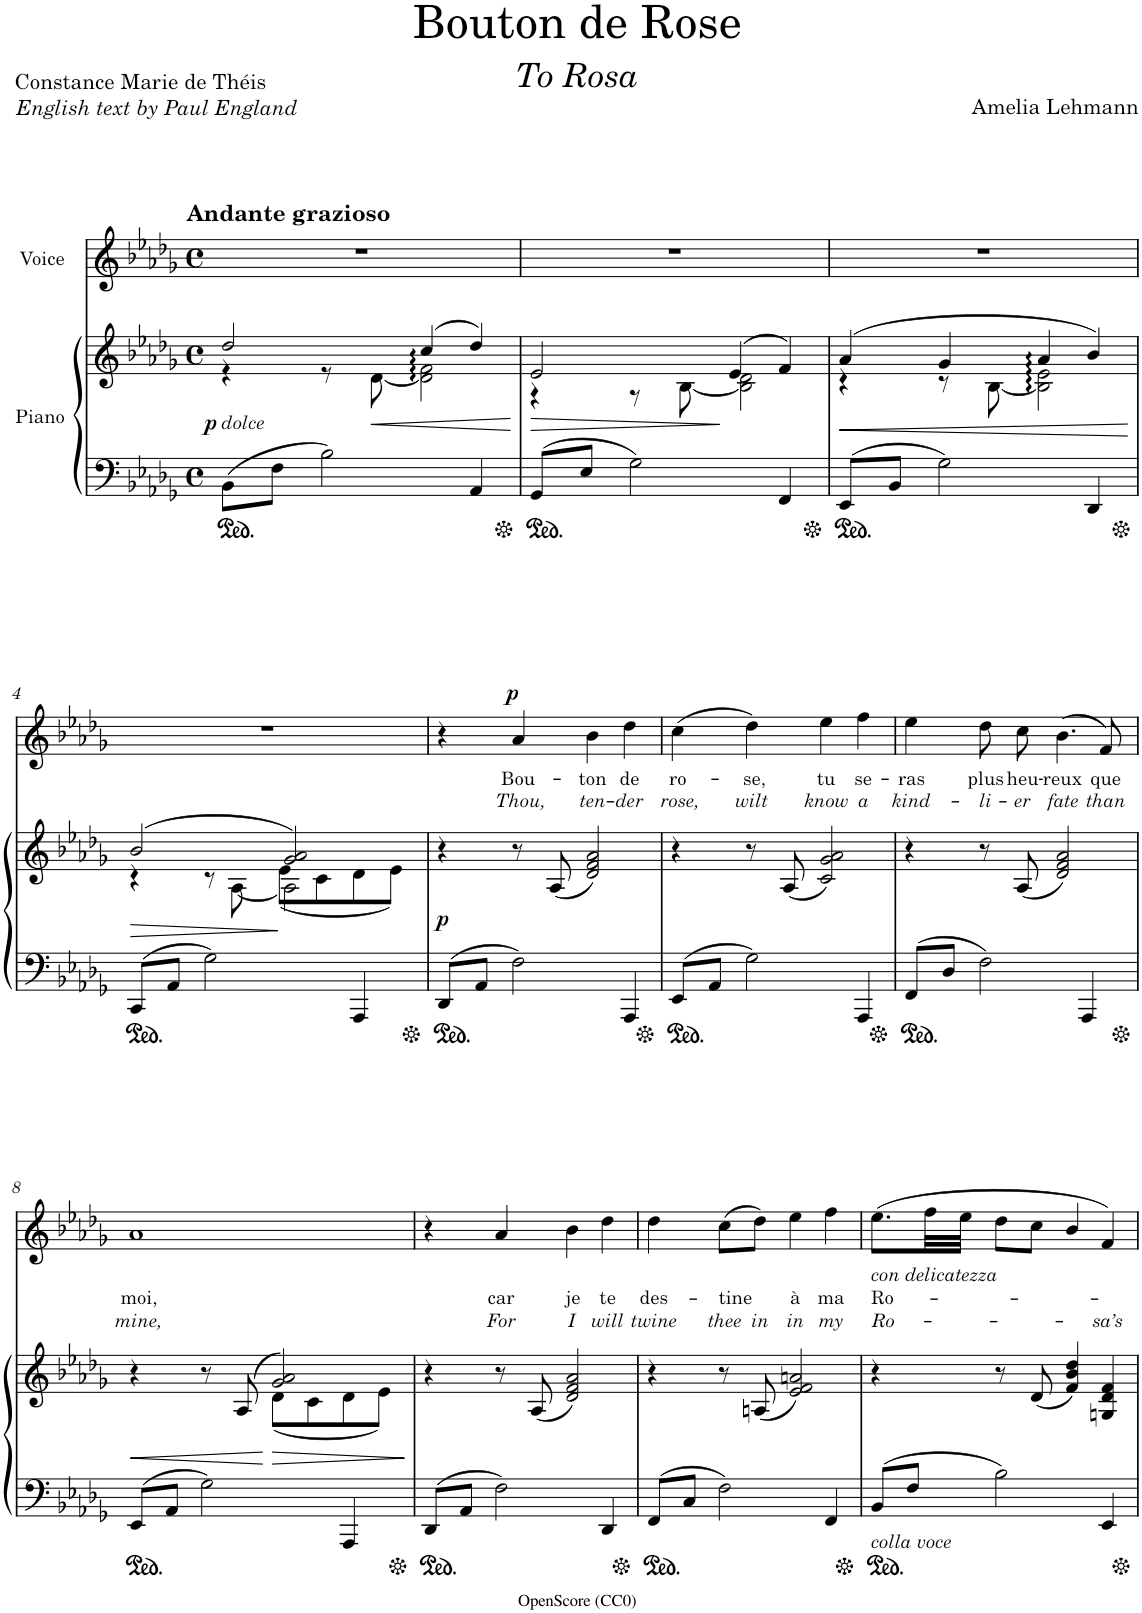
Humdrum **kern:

**kern	**kern	**dynam	**kern	**text	**text	**dynam
*part2	*part2	*part2	*part1	*part1	*part1	*part1
*staff3	*staff2	*staff2/3	*staff1	*staff1	*staff1	*staff1
*I"Piano	*	*	*I"Voice	*	*	*
*I'Pno	*	*	*	*	*	*
*clefF4	*clefG2	*	*clefG2	*	*	*
*k[b-e-a-d-g-]	*k[b-e-a-d-g-]	*	*k[b-e-a-d-g-]	*	*	*
*M4/4	*M4/4	*	*M4/4	*	*	*
*met(c)	*met(c)	*	*met(c)	*	*	*
=1	=1	=1	=1	=1	=1	=1
*	*^	*	*	*	*	*
!	!	!	!	!LO:TX:a:B:t=Andante grazioso	!	!	!
!	!	!	!LO:DY:b	!	!	!	!
!	!	!	!LO:DY:n=1:b	!	!	!	!
8BB-\L	2dd-/	4r	p other-dynamics	1r	.	.	.
8F\J	.	.	.	.	.	.	.
2B-\	.	8r	.	.	.	.	.
!	!	!	!LO:HP:b	!	!	!	!
.	.	[8d-\	<	.	.	.	.
.	(4cc/	2d-\] 2f\	.	.	.	.	.
4AA-/	4dd-/)	.	.	.	.	.	.
=2	=2	=2	=2	=2	=2	=2	=2
!	!	!	!LO:HP:b	!	!	!	!
8GG-/L	2e-/	4r	>	1r	.	.	.
8E-/J	.	.	.	.	.	.	.
2G-\	.	8r	.	.	.	.	.
.	.	[8B-\	.	.	.	.	.
.	(4e-/	2B-\] 2d-\	[	.	.	.	.
4FF/	4f/)	.	.	.	.	.	.
=3	=3	=3	=3	=3	=3	=3	=3
!	!	!	!LO:HP:b	!	!	!	!
8EE-/L	(4a-/	4r	<	1r	.	.	.
8BB-/J	.	.	.	.	.	.	.
2G-\	4g-/	8r	.	.	.	.	.
.	.	[8B-\	.	.	.	.	.
.	4a-/	2B-\] 2e-\	.	.	.	.	.
4DD-/	4b-/)	.	.	.	.	.	.
*	*v	*v	*	*	*	*	*
.	.	]	.	.	.	.
!!LO:LB:g=z
=4	=4	=4	=4	=4	=4	=4
!	!	!LO:HP:b	!	!	!	!
*	*^	*	*	*	*	*
*	*	*^	*	*	*	*	*
8CC/L	(2b-/	4r	2ryy	>	1r	.	.	.
8AA-/J	.	.	.	.	.	.	.	.
2G-\	.	8r	.	.	.	.	.	.
.	.	[8A-\	.	.	.	.	.	.
.	2g-/ 2a-/)	(8e-\L	2A-\]	[	.	.	.	.
.	.	8c\	.	.	.	.	.	.
4AAA-/	.	8d-\	.	.	.	.	.	.
.	.	8e-\J)	.	.	.	.	.	.
*	*	*v	*v	*	*	*	*	*
=5	=5	=5	=5	=5	=5	=5	=5
!	!	!	!LO:DY:b	!	!	!	!
*	*v	*v	*	*	*	*	*
8DD-/L	4r	p	4r	.	.	.
8AA-/J	.	.	.	.	.	.
!	!	!	!	!LO:LY:b	!LO:LY:b	!LO:DY:a
2F\	8r	.	4a-/	Bou-	Thou,	p
.	(8A-/	.	.	.	.	.
!	!	!	!	!LO:LY:b	!LO:LY:b	!
.	2d-/ 2f/ 2a-/)	.	4b-\	-ton	ten-	.
!	!	!	!	!LO:LY:b	!LO:LY:b	!
4AAA-/	.	.	4dd-\	de	-der	.
=6	=6	=6	=6	=6	=6	=6
!	!	!	!	!LO:LY:b	!LO:LY:b	!
8EE-/L	4r	.	(4cc\	ro-	rose,	.
8AA-/J	.	.	.	.	.	.
!	!	!	!	!LO:LY:b	!LO:LY:b	!
2G-\	8r	.	4dd-\)	-se,	wilt	.
.	(8A-/	.	.	.	.	.
!	!	!	!	!LO:LY:b	!LO:LY:b	!
.	2c/ 2g-/ 2a-/)	.	4ee-\	tu	know	.
!	!	!	!	!LO:LY:b	!LO:LY:b	!
4AAA-/	.	.	4ff\	se-	a	.
=7	=7	=7	=7	=7	=7	=7
!	!	!	!	!LO:LY:b	!LO:LY:b	!
8FF/L	4r	.	4ee-\	-ras	kind-	.
8D-/J	.	.	.	.	.	.
!	!	!	!	!LO:LY:b	!LO:LY:b	!
2F\	8r	.	8dd-\	plus	-li-	.
!	!	!	!	!LO:LY:b	!LO:LY:b	!
.	(8A-/	.	8cc\	heu-	-er	.
!	!	!	!	!LO:LY:b	!LO:LY:b	!
.	2d-/ 2f/ 2a-/)	.	(4.b-\	-reux	fate	.
4AAA-/	.	.	.	.	.	.
!	!	!	!	!LO:LY:b	!LO:LY:b	!
.	.	.	8f/)	que	than	.
!!LO:LB:g=z
=8	=8	=8	=8	=8	=8	=8
!	!	!LO:HP:b	!	!LO:LY:b	!LO:LY:b	!
*	*^	*	*	*	*	*
8EE-/L	4r	2ryy	<	1a-	moi,	mine,	.
8AA-/J	.	.	.	.	.	.	.
2G-\	8r	.	.	.	.	.	.
.	(>8A-/	.	.	.	.	.	.
.	2g-/ 2a-/)	(8d-\L	]	.	.	.	.
.	.	8c\	.	.	.	.	.
4AAA-/	.	8d-\	.	.	.	.	.
.	.	8e-\J)	.	.	.	.	.
*	*v	*v	*	*	*	*	*
.	.	[	.	.	.	.
=9	=9	=9	=9	=9	=9	=9
8DD-/L	4r	.	4r	.	.	.
8AA-/J	.	.	.	.	.	.
!	!	!	!	!LO:LY:b	!LO:LY:b	!
2F\	8r	.	4a-/	car	For	.
.	(8A-/	.	.	.	.	.
!	!	!	!	!LO:LY:b	!LO:LY:b	!
.	2d-/ 2f/ 2a-/)	.	4b-\	je	I	.
!	!	!	!	!LO:LY:b	!LO:LY:b	!
4DD-/	.	.	4dd-\	te	will	.
=10	=10	=10	=10	=10	=10	=10
!	!	!	!	!LO:LY:b	!LO:LY:b	!
8FF/L	4r	.	4dd-\	des-	twine	.
8C/J	.	.	.	.	.	.
!	!	!	!	!LO:LY:b	!LO:LY:b	!
2F\	8r	.	(8cc\L	-tine	thee	.
!	!	!	!	!	!LO:LY:b	!
.	(8An/	.	8dd-\J)	.	in	.
!	!	!	!	!LO:LY:b	!LO:LY:b	!
.	2e-/ 2f/ 2an/)	.	4ee-\	à	in	.
!	!	!	!	!LO:LY:b	!LO:LY:b	!
4FF/	.	.	4ff\	ma	my	.
=11	=11	=11	=11	=11	=11	=11
!	!	!	!LO:TX:b:i:t=con delicatezza	!	!	!
!LO:TX:b:i:t=colla voce	!	!	!	!	!	!
!	!	!	!	!LO:LY:b	!LO:LY:b	!
8BB-/L	4r	.	(8.ee-\L	-Ro-	Ro-	.
8F/J	.	.	.	.	.	.
.	.	.	32ff\LL	.	.	.
.	.	.	32ee-\JJJ	.	.	.
2B-\	8r	.	8dd-\L	.	.	.
.	(8d-/	.	8cc\J	.	.	.
.	4f/ 4b-/ 4dd-/)	.	4b-/	.	.	.
!	!	!	!	!	!LO:LY:b	!
4EE-/	4Gn/ 4d-/ 4f/	.	4f/)	.	-sa’s	.
=	=	=	=	=	=	=
*-	*-	*-	*-	*-	*-	*-
